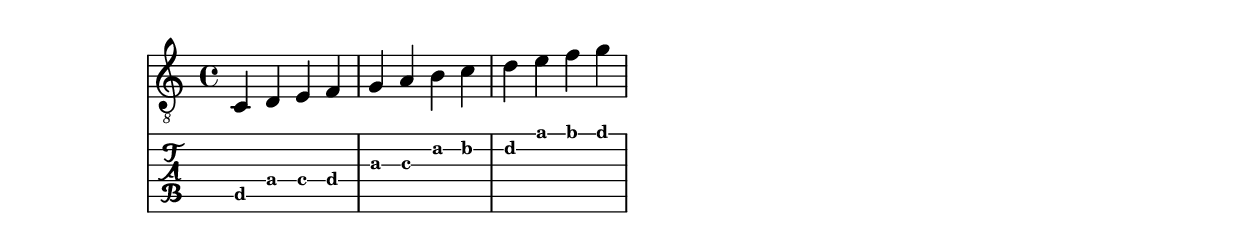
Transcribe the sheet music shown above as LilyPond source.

% DO NOT EDIT this file manually; it is automatically
% generated from Documentation/snippets/new
% Make any changes in Documentation/snippets/new/
% and then run scripts/auxiliar/makelsr.py
%
% This file is in the public domain.
%% Note: this file works from version 2.14.0
\version "2.14.0"

\header {
%% Translation of GIT committish: 8b93de6ce951b7b14bc7818f31019524295b990f
  texidoces = "
La tablatura se puede formatear utilizando letras en lugar de números.

"

  doctitlees = "Formateado de tablaturas con letras"

  lsrtags = "staff-notation, fretted-strings"

  texidoc = "
Tablature can be formatted using letters instead of numbers.

"
  doctitle = "Letter tablature formatting"
} % begin verbatim


music = \relative c {
  c4 d e f
  g4 a b c
  d4 e f g
}

<<
  \new Staff {
    \clef "G_8"
    \music
  }
  \new TabStaff \with {
    tablatureFormat = #fret-letter-tablature-format
  }
  {
    \music
  }
>>
